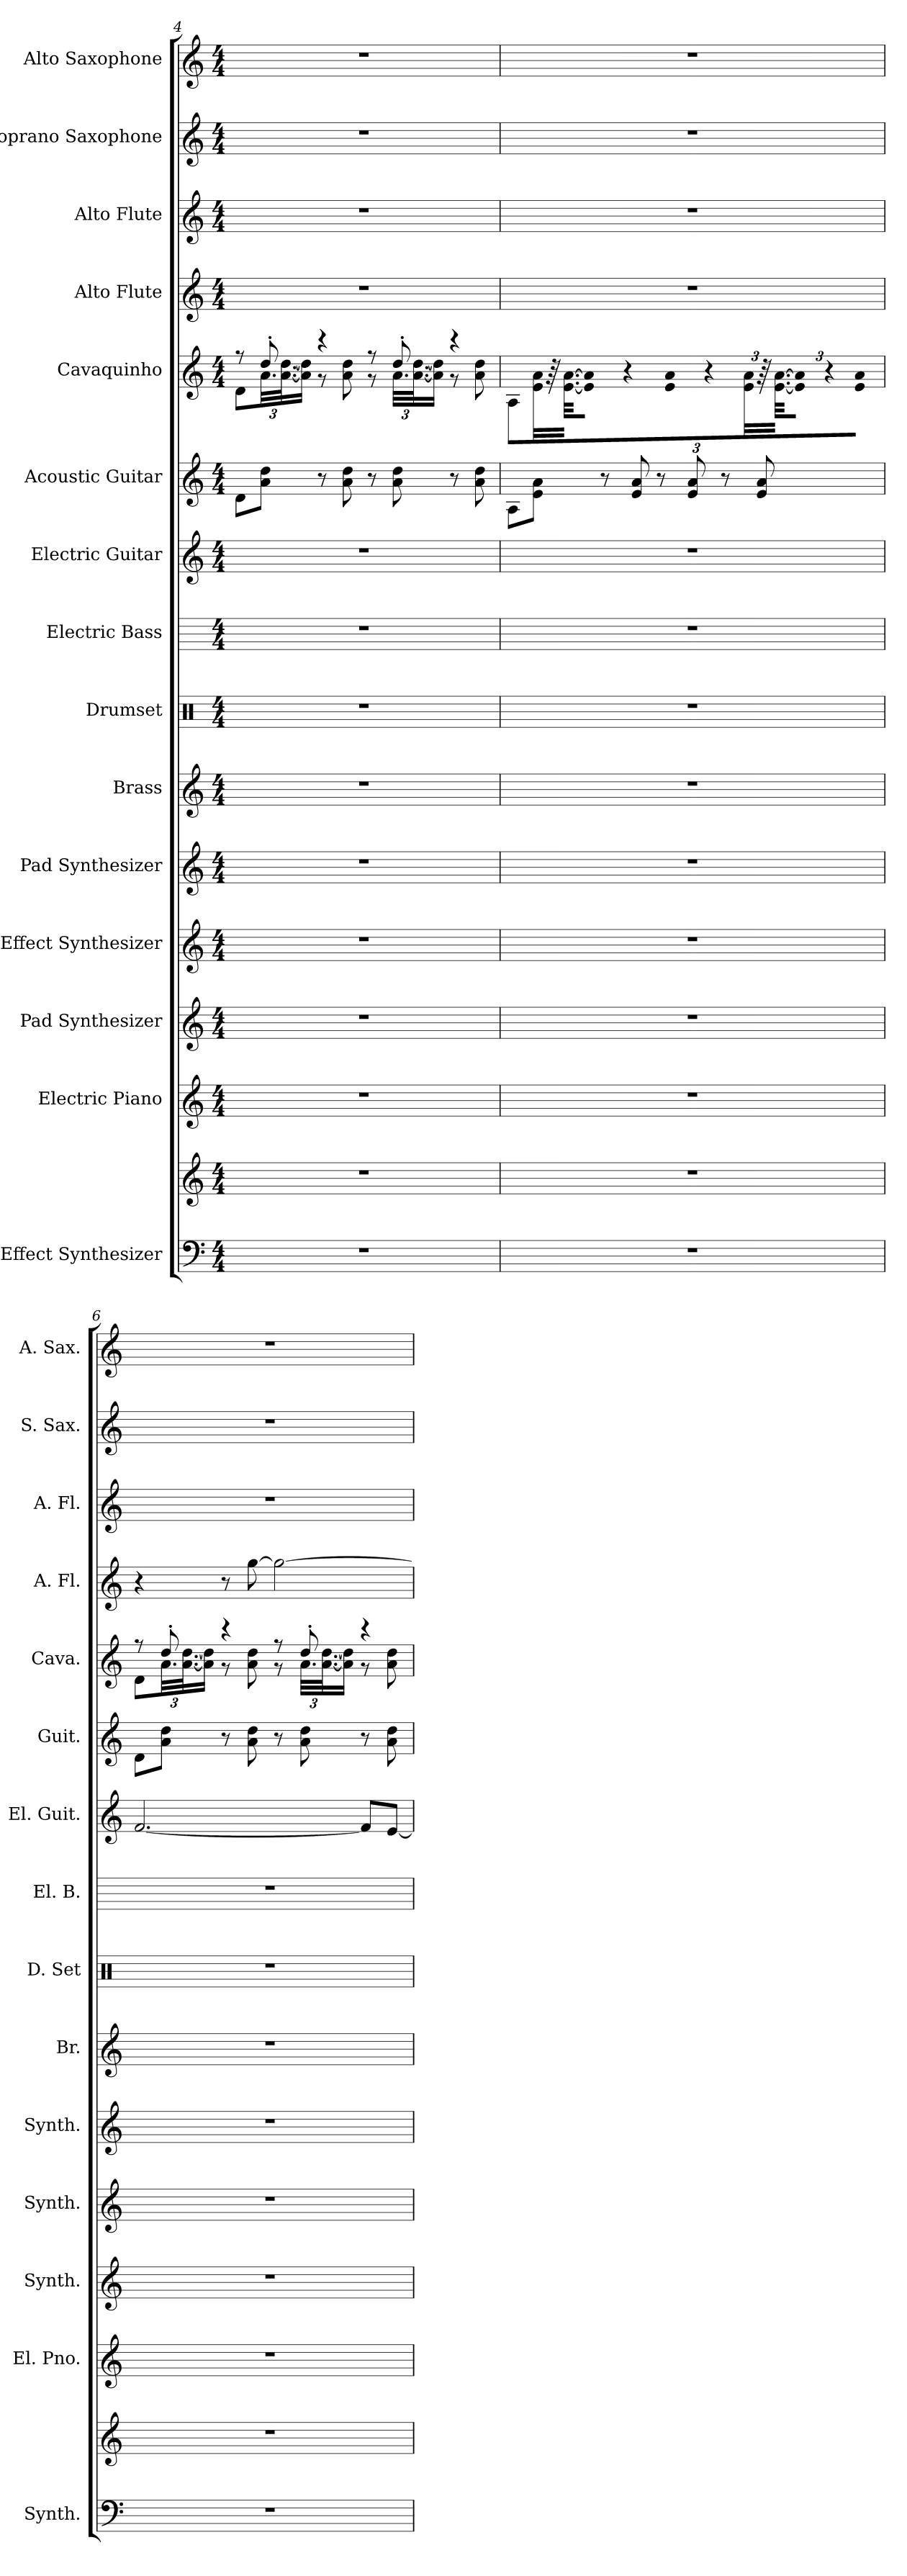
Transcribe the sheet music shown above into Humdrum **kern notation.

**kern	**kern	**kern	**kern	**kern	**kern	**kern	**kern	**kern	**kern	**kern	**kern	**kern	**kern	**kern	**kern
*part15	*part15	*part14	*part13	*part12	*part11	*part10	*part9	*part8	*part7	*part6	*part5	*part4	*part3	*part2	*part1
*staff16	*staff15	*staff14	*staff13	*staff12	*staff11	*staff10	*staff9	*staff8	*staff7	*staff6	*staff5	*staff4	*staff3	*staff2	*staff1
*I"Effect Synthesizer	*	*I"Electric Piano	*I"Pad Synthesizer	*I"Effect Synthesizer	*I"Pad Synthesizer	*I"Brass	*I"Drumset	*I"Electric Bass	*I"Electric Guitar	*I"Acoustic Guitar	*I"Cavaquinho	*I"Alto Flute	*I"Alto Flute	*I"Soprano Saxophone	*I"Alto Saxophone
*I'Synth.	*	*I'El. Pno.	*I'Synth.	*I'Synth.	*I'Synth.	*I'Br.	*I'D. Set	*I'El. B.	*I'El. Guit.	*I'Guit.	*I'Cava.	*I'A. Fl.	*I'A. Fl.	*I'S. Sax.	*I'A. Sax.
!!LO:PB:g=z
*clefF4	*clefG2	*clefG2	*clefG2	*clefG2	*clefG2	*clefG2	*clefX	*	*	*	*	*clefG2	*clefG2	*clefG2	*clefG2
*	*	*	*	*	*	*	*	*ITrd7c12	*	*	*	*ITrd3c5	*ITrd3c5	*ITrd1c2	*ITrd5c9
*k[]	*k[]	*k[]	*k[]	*k[]	*k[]	*k[]	*k[]	*k[]	*k[]	*k[]	*k[]	*k[f#]	*k[f#]	*k[b-e-]	*k[b-e-a-]
*M4/4	*M4/4	*M4/4	*M4/4	*M4/4	*M4/4	*M4/4	*M4/4	*M4/4	*M4/4	*M4/4	*M4/4	*M4/4	*M4/4	*M4/4	*M4/4
=4	=4	=4	=4	=4	=4	=4	=4	=4	=4	=4	=4	=4	=4	=4	=4
*	*	*	*	*	*	*	*	*	*	*	*^	*	*	*	*
1r	1r	1r	1r	1r	1r	1r	1r	1r	1r	8dL	8r	8dL	1r	1r	1r	1r
*	*	*	*	*	*	*	*	*	*	*	*	*Xbrackettup	*	*	*	*
.	.	.	.	.	.	.	.	.	.	8a\ 8dd\J	8dd'	48.aLL	.	.	.	.
.	.	.	.	.	.	.	.	.	.	.	.	[48.a\ [48.dd\J	.	.	.	.
.	.	.	.	.	.	.	.	.	.	.	.	16a]\ 16dd]\JJ	.	.	.	.
.	.	.	.	.	.	.	.	.	.	8r	4r	8r	.	.	.	.
.	.	.	.	.	.	.	.	.	.	8a 8dd	.	8a 8dd	.	.	.	.
.	.	.	.	.	.	.	.	.	.	8r	8r	8r	.	.	.	.
.	.	.	.	.	.	.	.	.	.	8a 8dd	8dd'	48.aLLL	.	.	.	.
.	.	.	.	.	.	.	.	.	.	.	.	[48.a\ [48.dd\J	.	.	.	.
.	.	.	.	.	.	.	.	.	.	.	.	16a]\ 16dd]\JJ	.	.	.	.
.	.	.	.	.	.	.	.	.	.	8r	4r	8r	.	.	.	.
.	.	.	.	.	.	.	.	.	.	8a 8dd	.	8a 8dd	.	.	.	.
*	*	*	*	*	*	*	*	*	*	*	*v	*v	*	*	*	*
=5	=5	=5	=5	=5	=5	=5	=5	=5	=5	=5	=5	=5	=5	=5	=5
1r	1r	1r	1r	1r	1r	1r	1r	1r	1r	8AL	8AL	1r	1r	1r	1r
.	.	.	.	.	.	.	.	.	.	8e\ 8a\J	48e\ 48a\Jkk	.	.	.	.
.	.	.	.	.	.	.	.	.	.	.	96r	.	.	.	.
.	.	.	.	.	.	.	.	.	.	.	[48.e\ [48.a\KLL	.	.	.	.
.	.	.	.	.	.	.	.	.	.	.	16e]\ 16a]\JJ	.	.	.	.
.	.	.	.	.	.	.	.	.	.	8r	8r	.	.	.	.
.	.	.	.	.	.	.	.	.	.	8e 8a	8e 8a	.	.	.	.
.	.	.	.	.	.	.	.	.	.	8r	8r	.	.	.	.
.	.	.	.	.	.	.	.	.	.	8e 8a	48e 48a	.	.	.	.
.	.	.	.	.	.	.	.	.	.	.	96r	.	.	.	.
.	.	.	.	.	.	.	.	.	.	.	[48.e\ [48.a\KLL	.	.	.	.
.	.	.	.	.	.	.	.	.	.	.	16e]\ 16a]\JJ	.	.	.	.
.	.	.	.	.	.	.	.	.	.	8r	8r	.	.	.	.
.	.	.	.	.	.	.	.	.	.	8e 8a	8e 8a	.	.	.	.
=6	=6	=6	=6	=6	=6	=6	=6	=6	=6	=6	=6	=6	=6	=6	=6
*	*	*	*	*	*	*	*	*	*	*	*^	*	*	*	*
1r	1r	1r	1r	1r	1r	1r	1r	1r	[2.f	8dL	8r	8dL	4r	1r	1r	1r
.	.	.	.	.	.	.	.	.	.	8a\ 8dd\J	8dd'	48.aLL	.	.	.	.
.	.	.	.	.	.	.	.	.	.	.	.	[48.a\ [48.dd\J	.	.	.	.
.	.	.	.	.	.	.	.	.	.	.	.	16a]\ 16dd]\JJ	.	.	.	.
.	.	.	.	.	.	.	.	.	.	8r	4r	8r	8r	.	.	.
.	.	.	.	.	.	.	.	.	.	8a 8dd	.	8a 8dd	[8dd\	.	.	.
.	.	.	.	.	.	.	.	.	.	8r	8r	8r	2dd\_	.	.	.
.	.	.	.	.	.	.	.	.	.	8a 8dd	8dd'	48.aLLL	.	.	.	.
.	.	.	.	.	.	.	.	.	.	.	.	[48.a\ [48.dd\J	.	.	.	.
.	.	.	.	.	.	.	.	.	.	.	.	16a]\ 16dd]\JJ	.	.	.	.
.	.	.	.	.	.	.	.	.	8fL]	8r	4r	8r	.	.	.	.
.	.	.	.	.	.	.	.	.	[8eJ	8a 8dd	.	8a 8dd	.	.	.	.
*	*	*	*	*	*	*	*	*	*	*	*v	*v	*	*	*	*
=	=	=	=	=	=	=	=	=	=	=	=	=	=	=	=
*-	*-	*-	*-	*-	*-	*-	*-	*-	*-	*-	*-	*-	*-	*-	*-
